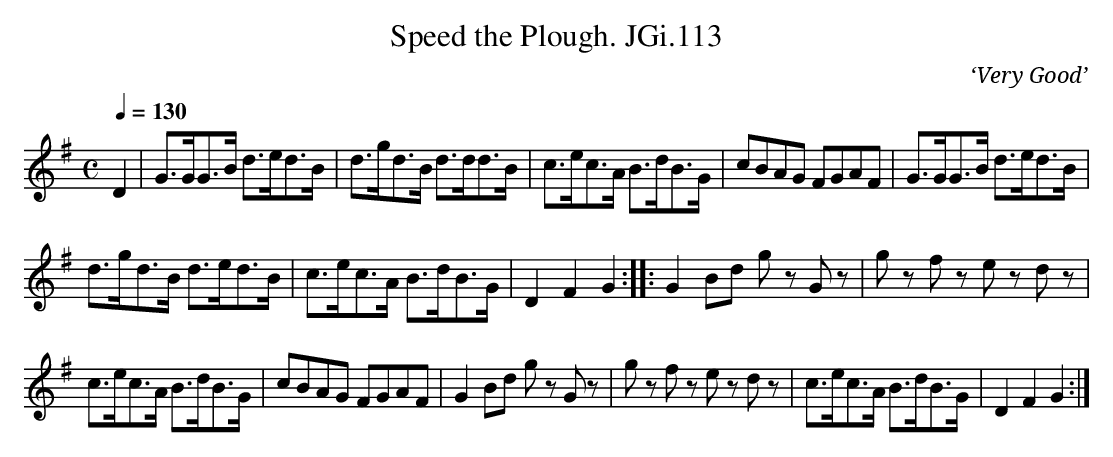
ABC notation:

X:1
T:Speed the Plough. JGi.113
M:C
L:1/8
Q:1/4=130
C:‘Very Good’
K:G
D2|G>GG>B d>ed>B|d>gd>B d>dd>B|c>ec>A B>dB>G|cBAG FGAF|G>GG>B d>ed>B|
d>gd>B d>ed>B|c>ec>A B>dB>G|D2F2G2:||:G2Bd g zGz|g zf ze zd z|
c>ec>A B>dB>G|cBAG FGAF|G2Bd g zGz|g zf ze zd z|c>ec>A B>dB>G|D2F2G2:|
